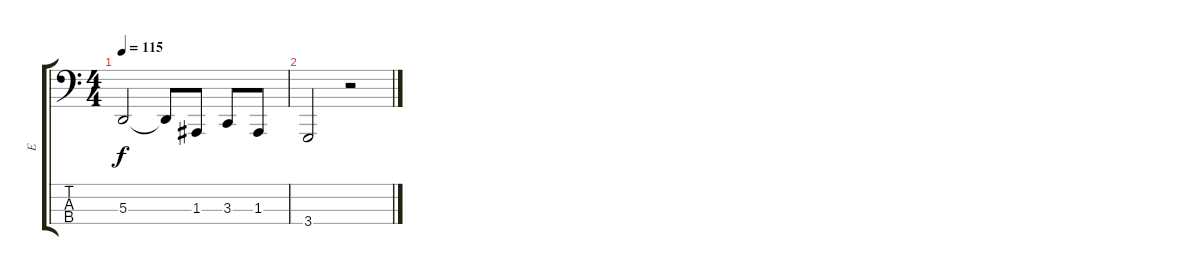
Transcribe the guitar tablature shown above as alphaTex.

\track ("E" "E") {instrument synthbrass2}
\staff {score tabs}
\tuning (G2 D2 A1 E1) {hide}
\ts (4 4)
\tempo 115
\clef f4
\ks c
5.3.2{dy f} 5.3{t}.8 1.3.8 3.3.8 1.3.8 |
3.4.2 r.2
